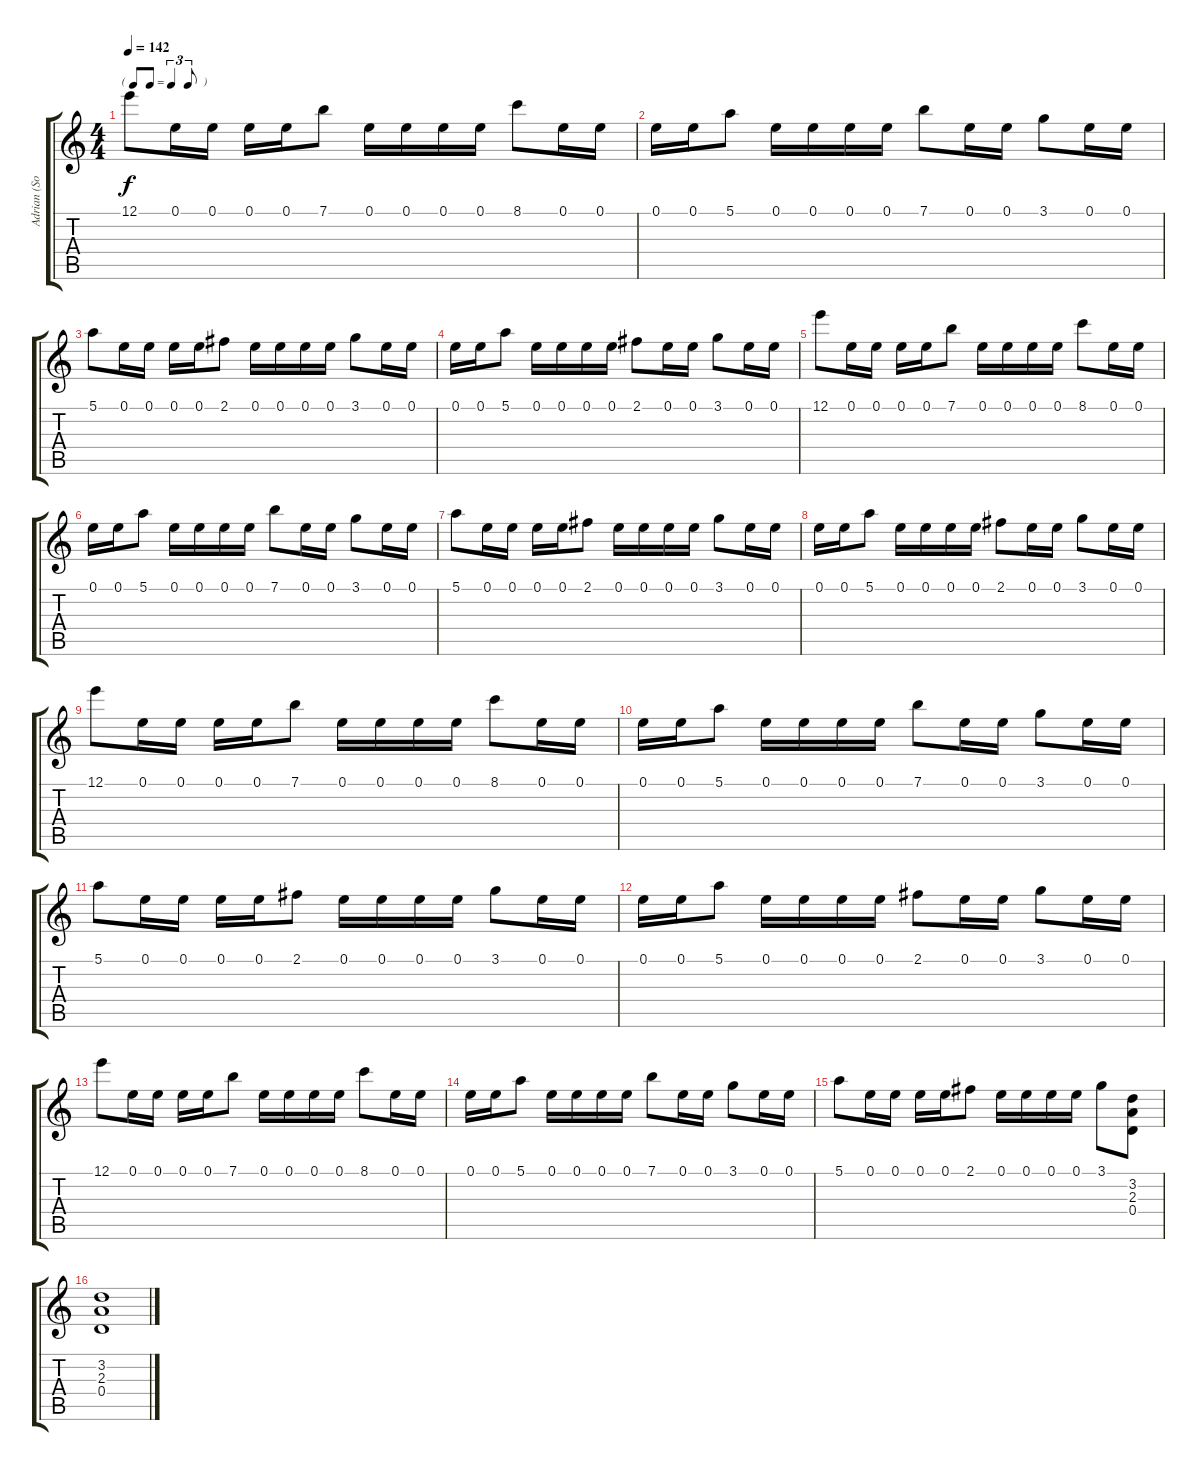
\track ("Adrian (Solo Guitar)" "Adrian (So") {instrument distortionguitar}
\staff {score tabs}
\tuning (E4 B3 G3 D3 A2 E2) {hide}
\ts (4 4)
\tf triplet8th
\tempo 142
\clef g2
\ks c
12.1.8{dy f instrument distortionguitar} 0.1.16 0.1.16 0.1.16 0.1.16 7.1.8 0.1.16 0.1.16 0.1.16 0.1.16 8.1.8 0.1.16 0.1.16 |
0.1.16 0.1.16 5.1.8 0.1.16 0.1.16 0.1.16 0.1.16 7.1.8 0.1.16 0.1.16 3.1.8 0.1.16 0.1.16 |
5.1.8 0.1.16 0.1.16 0.1.16 0.1.16 2.1.8 0.1.16 0.1.16 0.1.16 0.1.16 3.1.8 0.1.16 0.1.16 |
0.1.16 0.1.16 5.1.8 0.1.16 0.1.16 0.1.16 0.1.16 2.1.8 0.1.16 0.1.16 3.1.8 0.1.16 0.1.16 |
12.1.8 0.1.16 0.1.16 0.1.16 0.1.16 7.1.8 0.1.16 0.1.16 0.1.16 0.1.16 8.1.8 0.1.16 0.1.16 |
0.1.16 0.1.16 5.1.8 0.1.16 0.1.16 0.1.16 0.1.16 7.1.8 0.1.16 0.1.16 3.1.8 0.1.16 0.1.16 |
5.1.8 0.1.16 0.1.16 0.1.16 0.1.16 2.1.8 0.1.16 0.1.16 0.1.16 0.1.16 3.1.8 0.1.16 0.1.16 |
0.1.16 0.1.16 5.1.8 0.1.16 0.1.16 0.1.16 0.1.16 2.1.8 0.1.16 0.1.16 3.1.8 0.1.16 0.1.16 |
12.1.8 0.1.16 0.1.16 0.1.16 0.1.16 7.1.8 0.1.16 0.1.16 0.1.16 0.1.16 8.1.8 0.1.16 0.1.16 |
0.1.16 0.1.16 5.1.8 0.1.16 0.1.16 0.1.16 0.1.16 7.1.8 0.1.16 0.1.16 3.1.8 0.1.16 0.1.16 |
5.1.8 0.1.16 0.1.16 0.1.16 0.1.16 2.1.8 0.1.16 0.1.16 0.1.16 0.1.16 3.1.8 0.1.16 0.1.16 |
0.1.16 0.1.16 5.1.8 0.1.16 0.1.16 0.1.16 0.1.16 2.1.8 0.1.16 0.1.16 3.1.8 0.1.16 0.1.16 |
12.1.8 0.1.16 0.1.16 0.1.16 0.1.16 7.1.8 0.1.16 0.1.16 0.1.16 0.1.16 8.1.8 0.1.16 0.1.16 |
0.1.16 0.1.16 5.1.8 0.1.16 0.1.16 0.1.16 0.1.16 7.1.8 0.1.16 0.1.16 3.1.8 0.1.16 0.1.16 |
5.1.8 0.1.16 0.1.16 0.1.16 0.1.16 2.1.8 0.1.16 0.1.16 0.1.16 0.1.16 3.1.8 (3.2 2.3 0.4).8 |
(3.2 2.3 0.4).1
